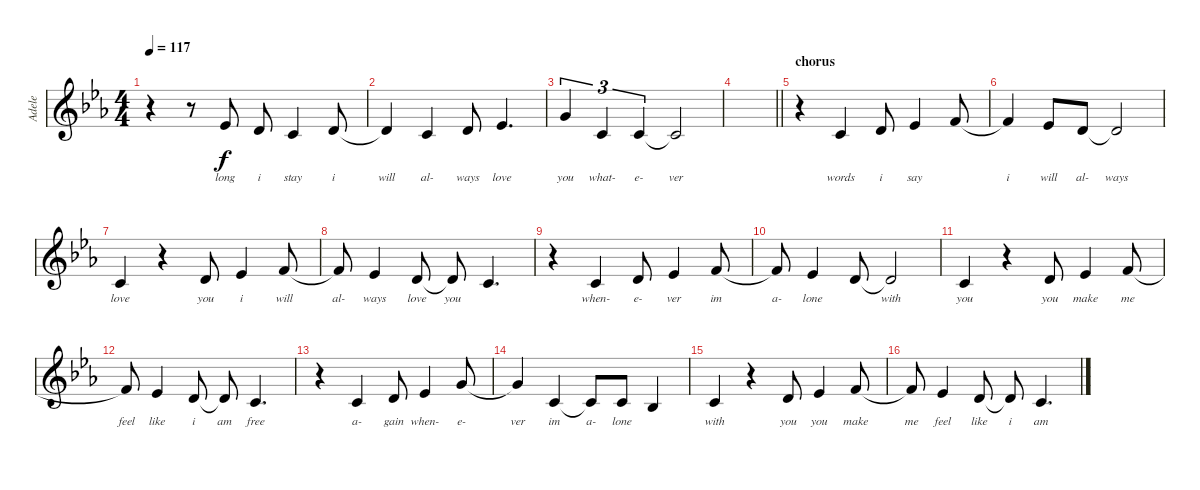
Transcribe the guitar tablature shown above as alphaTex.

\track ("Adele" "Adele") {instrument synthvoice}
\staff {score}
\tuning (E5 B4 G4 D4 A3 E3) {hide}
\ts (4 4)
\tempo 117
\clef g2
\ks cminor
r.4{dy f} r.8 1.4.8{lyrics (0 "long") lyrics (1 "") lyrics (2 "") lyrics (3 "") lyrics (4 "")} 0.4.8{lyrics (0 "i") lyrics (1 "") lyrics (2 "") lyrics (3 "") lyrics (4 "")} 3.5.4{lyrics (0 "stay") lyrics (1 "") lyrics (2 "") lyrics (3 "") lyrics (4 "")} 0.4.8{lyrics (0 "i") lyrics (1 "") lyrics (2 "") lyrics (3 "") lyrics (4 "")} |
0.4{t}.4{lyrics (0 "will") lyrics (1 "") lyrics (2 "") lyrics (3 "") lyrics (4 "")} 3.5.4{lyrics (0 "al-") lyrics (1 "") lyrics (2 "") lyrics (3 "") lyrics (4 "")} 0.4.8{lyrics (0 "ways") lyrics (1 "") lyrics (2 "") lyrics (3 "") lyrics (4 "")} 1.4.4{d lyrics (0 "love") lyrics (1 "") lyrics (2 "") lyrics (3 "") lyrics (4 "")} |
0.3.4{tu (3 2) lyrics (0 "you") lyrics (1 "") lyrics (2 "") lyrics (3 "") lyrics (4 "")} 3.5.4{tu (3 2) lyrics (0 "what-") lyrics (1 "") lyrics (2 "") lyrics (3 "") lyrics (4 "")} 3.5.4{tu (3 2) lyrics (0 "e-") lyrics (1 "") lyrics (2 "") lyrics (3 "") lyrics (4 "")} 3.5{t}.2{lyrics (0 "ver") lyrics (1 "") lyrics (2 "") lyrics (3 "") lyrics (4 "")} |
\barLineRight lightlight
|
\section ("" "chorus")
r.4 3.5.4{lyrics (0 "words") lyrics (1 "") lyrics (2 "") lyrics (3 "") lyrics (4 "")} 0.4.8{lyrics (0 "i") lyrics (1 "") lyrics (2 "") lyrics (3 "") lyrics (4 "")} 1.4.4{lyrics (0 "say") lyrics (1 "") lyrics (2 "") lyrics (3 "") lyrics (4 "")} 3.4.8{lyrics (0 "") lyrics (1 "") lyrics (2 "") lyrics (3 "") lyrics (4 "")} |
3.4{t}.4{lyrics (0 "i") lyrics (1 "") lyrics (2 "") lyrics (3 "") lyrics (4 "")} 1.4.8{lyrics (0 "will") lyrics (1 "") lyrics (2 "") lyrics (3 "") lyrics (4 "")} 0.4.8{lyrics (0 "al-") lyrics (1 "") lyrics (2 "") lyrics (3 "") lyrics (4 "")} 0.4{t}.2{lyrics (0 "ways") lyrics (1 "") lyrics (2 "") lyrics (3 "") lyrics (4 "")} |
3.5.4{lyrics (0 "love") lyrics (1 "") lyrics (2 "") lyrics (3 "") lyrics (4 "")} r.4 0.4.8{lyrics (0 "you") lyrics (1 "") lyrics (2 "") lyrics (3 "") lyrics (4 "")} 1.4.4{lyrics (0 "i") lyrics (1 "") lyrics (2 "") lyrics (3 "") lyrics (4 "")} 3.4.8{lyrics (0 "will") lyrics (1 "") lyrics (2 "") lyrics (3 "") lyrics (4 "")} |
3.4{t}.8{lyrics (0 "al-") lyrics (1 "") lyrics (2 "") lyrics (3 "") lyrics (4 "")} 1.4.4{lyrics (0 "ways") lyrics (1 "") lyrics (2 "") lyrics (3 "") lyrics (4 "")} 0.4.8{lyrics (0 "love") lyrics (1 "") lyrics (2 "") lyrics (3 "") lyrics (4 "")} 0.4{t}.8{lyrics (0 "you") lyrics (1 "") lyrics (2 "") lyrics (3 "") lyrics (4 "")} 3.5.4{d lyrics (0 "") lyrics (1 "") lyrics (2 "") lyrics (3 "") lyrics (4 "")} |
r.4 3.5.4{lyrics (0 "when-") lyrics (1 "") lyrics (2 "") lyrics (3 "") lyrics (4 "")} 0.4.8{lyrics (0 "e-") lyrics (1 "") lyrics (2 "") lyrics (3 "") lyrics (4 "")} 1.4.4{lyrics (0 "ver") lyrics (1 "") lyrics (2 "") lyrics (3 "") lyrics (4 "")} 3.4.8{lyrics (0 "im") lyrics (1 "") lyrics (2 "") lyrics (3 "") lyrics (4 "")} |
3.4{t}.8{lyrics (0 "a-") lyrics (1 "") lyrics (2 "") lyrics (3 "") lyrics (4 "")} 1.4.4{lyrics (0 "lone") lyrics (1 "") lyrics (2 "") lyrics (3 "") lyrics (4 "")} 0.4.8{lyrics (0 "") lyrics (1 "") lyrics (2 "") lyrics (3 "") lyrics (4 "")} 0.4{t}.2{lyrics (0 "with") lyrics (1 "") lyrics (2 "") lyrics (3 "") lyrics (4 "")} |
3.5.4{lyrics (0 "you") lyrics (1 "") lyrics (2 "") lyrics (3 "") lyrics (4 "")} r.4 0.4.8{lyrics (0 "you") lyrics (1 "") lyrics (2 "") lyrics (3 "") lyrics (4 "")} 1.4.4{lyrics (0 "make") lyrics (1 "") lyrics (2 "") lyrics (3 "") lyrics (4 "")} 3.4.8{lyrics (0 "me") lyrics (1 "") lyrics (2 "") lyrics (3 "") lyrics (4 "")} |
3.4{t}.8{lyrics (0 "feel") lyrics (1 "") lyrics (2 "") lyrics (3 "") lyrics (4 "")} 1.4.4{lyrics (0 "like") lyrics (1 "") lyrics (2 "") lyrics (3 "") lyrics (4 "")} 0.4.8{lyrics (0 "i") lyrics (1 "") lyrics (2 "") lyrics (3 "") lyrics (4 "")} 0.4{t}.8{lyrics (0 "am") lyrics (1 "") lyrics (2 "") lyrics (3 "") lyrics (4 "")} 3.5.4{d lyrics (0 "free") lyrics (1 "") lyrics (2 "") lyrics (3 "") lyrics (4 "")} |
r.4 3.5.4{lyrics (0 "a-") lyrics (1 "") lyrics (2 "") lyrics (3 "") lyrics (4 "")} 0.4.8{lyrics (0 "gain") lyrics (1 "") lyrics (2 "") lyrics (3 "") lyrics (4 "")} 1.4.4{lyrics (0 "when-") lyrics (1 "") lyrics (2 "") lyrics (3 "") lyrics (4 "")} 0.3.8{lyrics (0 "e-") lyrics (1 "") lyrics (2 "") lyrics (3 "") lyrics (4 "")} |
0.3{t}.4{lyrics (0 "ver") lyrics (1 "") lyrics (2 "") lyrics (3 "") lyrics (4 "")} 3.5.4{lyrics (0 "im") lyrics (1 "") lyrics (2 "") lyrics (3 "") lyrics (4 "")} 3.5{t}.8{lyrics (0 "a-") lyrics (1 "") lyrics (2 "") lyrics (3 "") lyrics (4 "")} 3.5.8{lyrics (0 "lone") lyrics (1 "") lyrics (2 "") lyrics (3 "") lyrics (4 "")} 1.5.4{lyrics (0 "") lyrics (1 "") lyrics (2 "") lyrics (3 "") lyrics (4 "")} |
3.5.4{lyrics (0 "with") lyrics (1 "") lyrics (2 "") lyrics (3 "") lyrics (4 "")} r.4 0.4.8{lyrics (0 "you") lyrics (1 "") lyrics (2 "") lyrics (3 "") lyrics (4 "")} 1.4.4{lyrics (0 "you") lyrics (1 "") lyrics (2 "") lyrics (3 "") lyrics (4 "")} 3.4.8{lyrics (0 "make") lyrics (1 "") lyrics (2 "") lyrics (3 "") lyrics (4 "")} |
3.4{t}.8{lyrics (0 "me") lyrics (1 "") lyrics (2 "") lyrics (3 "") lyrics (4 "")} 1.4.4{lyrics (0 "feel") lyrics (1 "") lyrics (2 "") lyrics (3 "") lyrics (4 "")} 0.4.8{lyrics (0 "like") lyrics (1 "") lyrics (2 "") lyrics (3 "") lyrics (4 "")} 0.4{t}.8{lyrics (0 "i") lyrics (1 "") lyrics (2 "") lyrics (3 "") lyrics (4 "")} 3.5.4{d lyrics (0 "am") lyrics (1 "") lyrics (2 "") lyrics (3 "") lyrics (4 "")}
